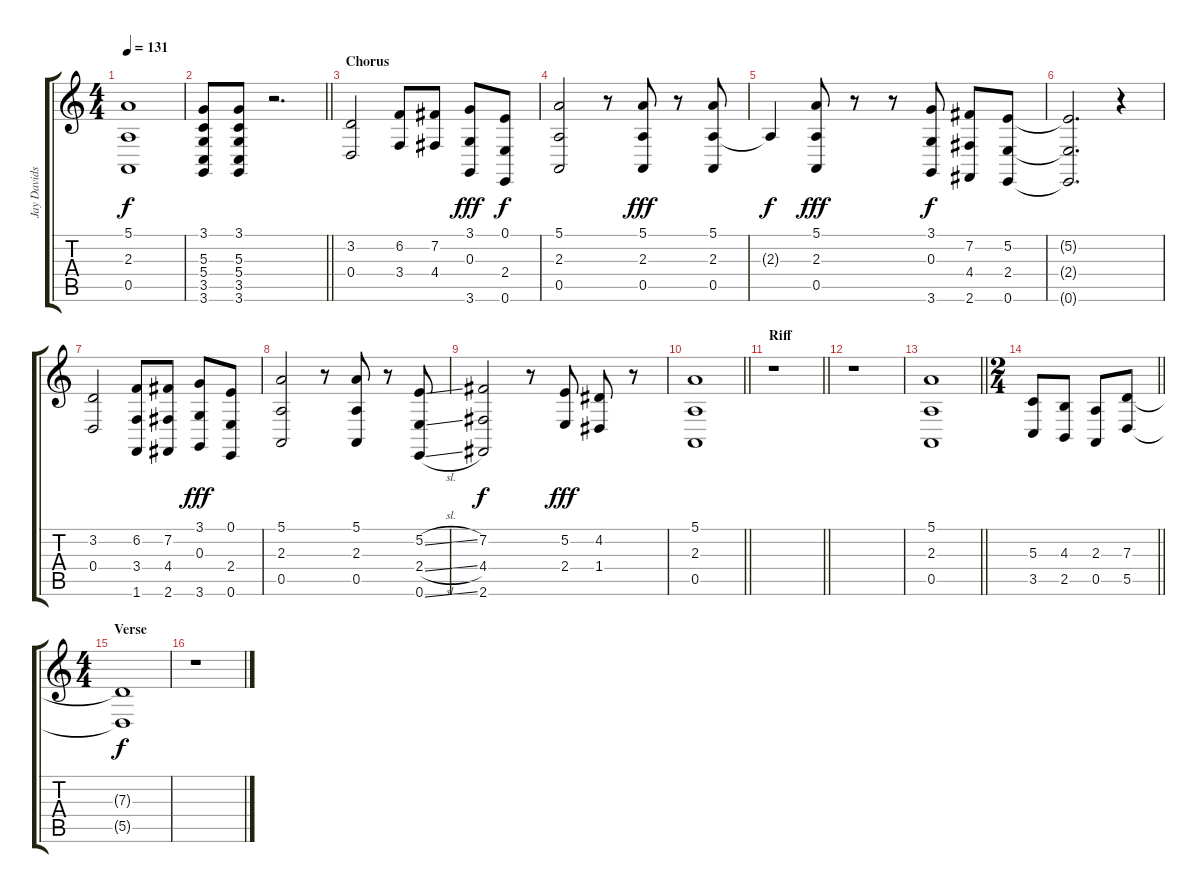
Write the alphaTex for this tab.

\track ("Jay Davidson - Saxophone" "Jay Davids") {instrument brasssection}
\staff {score tabs}
\tuning (E4 B3 G3 D3 A2 E2) {hide}
\ts (4 4)
\tempo 131
\clef g2
\ks c
(5.1 2.3 0.5).1{dy f} |
\barLineRight lightlight
(3.1 5.3 5.4 3.5 3.6).8 (3.1 5.3 5.4 3.5 3.6).8 r.2{d} |
\section ("" "Chorus")
(3.2 0.4).2 (6.2 3.4).8 (7.2 4.4).8 (3.1 0.3 3.6).8{dy fff} (0.1 2.4 0.6).8{dy f} |
(5.1 2.3 0.5).2 r.8 (5.1 2.3 0.5).8{dy fff} r.8 (5.1 2.3 0.5).8 |
2.3{t}.4{dy f} (5.1 2.3 0.5).8{dy fff} r.8 r.8 (3.1 0.3 3.6).8{dy f} (7.2 4.4 2.6).8 (5.2 2.4 0.6).8 |
(5.2{t} 2.4{t} 0.6{t}).2{d} r.4 |
(3.2 0.4).2 (6.2 3.4 1.6).8 (7.2 4.4 2.6).8 (3.1 0.3 3.6).8{dy fff} (0.1 2.4 0.6).8 |
(5.1 2.3 0.5).2 r.8 (5.1 2.3 0.5).8 r.8 (5.2{sl} 2.4{sl} 0.6{sl}).8 |
(7.2 4.4 2.6).2{dy f} r.8 (5.2 2.4).8{dy fff} (4.2 1.4).8 r.8 |
\barLineRight lightlight
(5.1 2.3 0.5).1 |
\section ("" "Riff")
\barLineRight lightlight
r.1 |
r.1 |
\barLineRight lightlight
(5.1 2.3 0.5).1 |
\ts (2 4)
\barLineRight lightlight
(5.3 3.5).8 (4.3 2.5).8 (2.3 0.5).8 (7.3 5.5).8 |
\ts (4 4)
\section ("" "Verse")
(7.3{t} 5.5{t}).1{dy f} |
r.1
